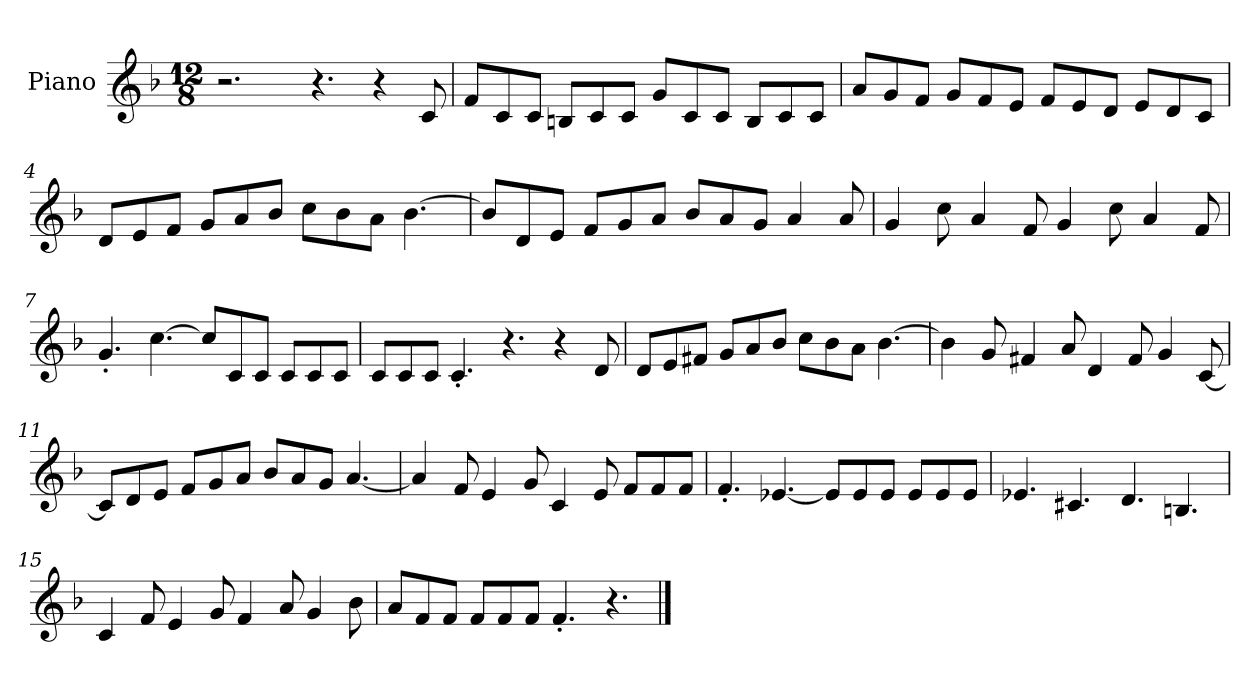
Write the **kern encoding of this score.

**kern
*part1
*staff1
*I"Piano
*I'Pno.
*clefG2
*k[b-]
*M12/8
*MM120
=1
2.r
4.r
4r
8c/
=2
8f/L
8c/
8c/J
8Bn/L
8c/
8c/J
8g/L
8c/
8c/J
8B/L
8c/
8c/J
=3
8a/L
8g/
8f/J
8g/L
8f/
8e/J
8f/L
8e/
8d/J
8e/L
8d/
8c/J
!!LO:LB:g=z
=4
8d/L
8e/
8f/J
8g/L
8a/
8b-/J
8cc\L
8b-\
8a\J
[4.b-\
=5
8b-/L]
8d/
8e/J
8f/L
8g/
8a/J
8b-/L
8a/
8g/J
4a/
8a/
=6
4g/
8cc\
4a/
8f/
4g/
8cc\
4a/
8f/
=7
4.g'/
[4.cc\
8cc/L]
8c/
8c/J
8c/L
8c/
8c/J
!!LO:LB:g=z
=8
8c/L
8c/
8c/J
4.c'/
4.r
4r
8d/
=9
8d/L
8e/
8f#X/J
8g/L
8a/
8b-/J
8cc\L
8b-\
8a\J
[4.b-\
=10
4b-\]
8g/
4f#X/
8a/
4d/
8f#/
4g/
[8c/
=11
8c/L]
8d/
8e/J
8f/L
8g/
8a/J
8b-/L
8a/
8g/J
[4.a/
!!LO:LB:g=z
=12
4a/]
8f/
4e/
8g/
4c/
8e/
8f/L
8f/
8f/J
=13
4.f'/
[4.e-X/
8e-/L]
8e-/
8e-/J
8e-/L
8e-/
8e-/J
=14
4.e-X/
4.c#X/
4.d/
4.Bn/
=15
4c/
8f/
4e/
8g/
4f/
8a/
4g/
8b-\
!!LO:LB:g=z
=16
8a/L
8f/
8f/J
8f/L
8f/
8f/J
4.f'/
4.r
==
*-
